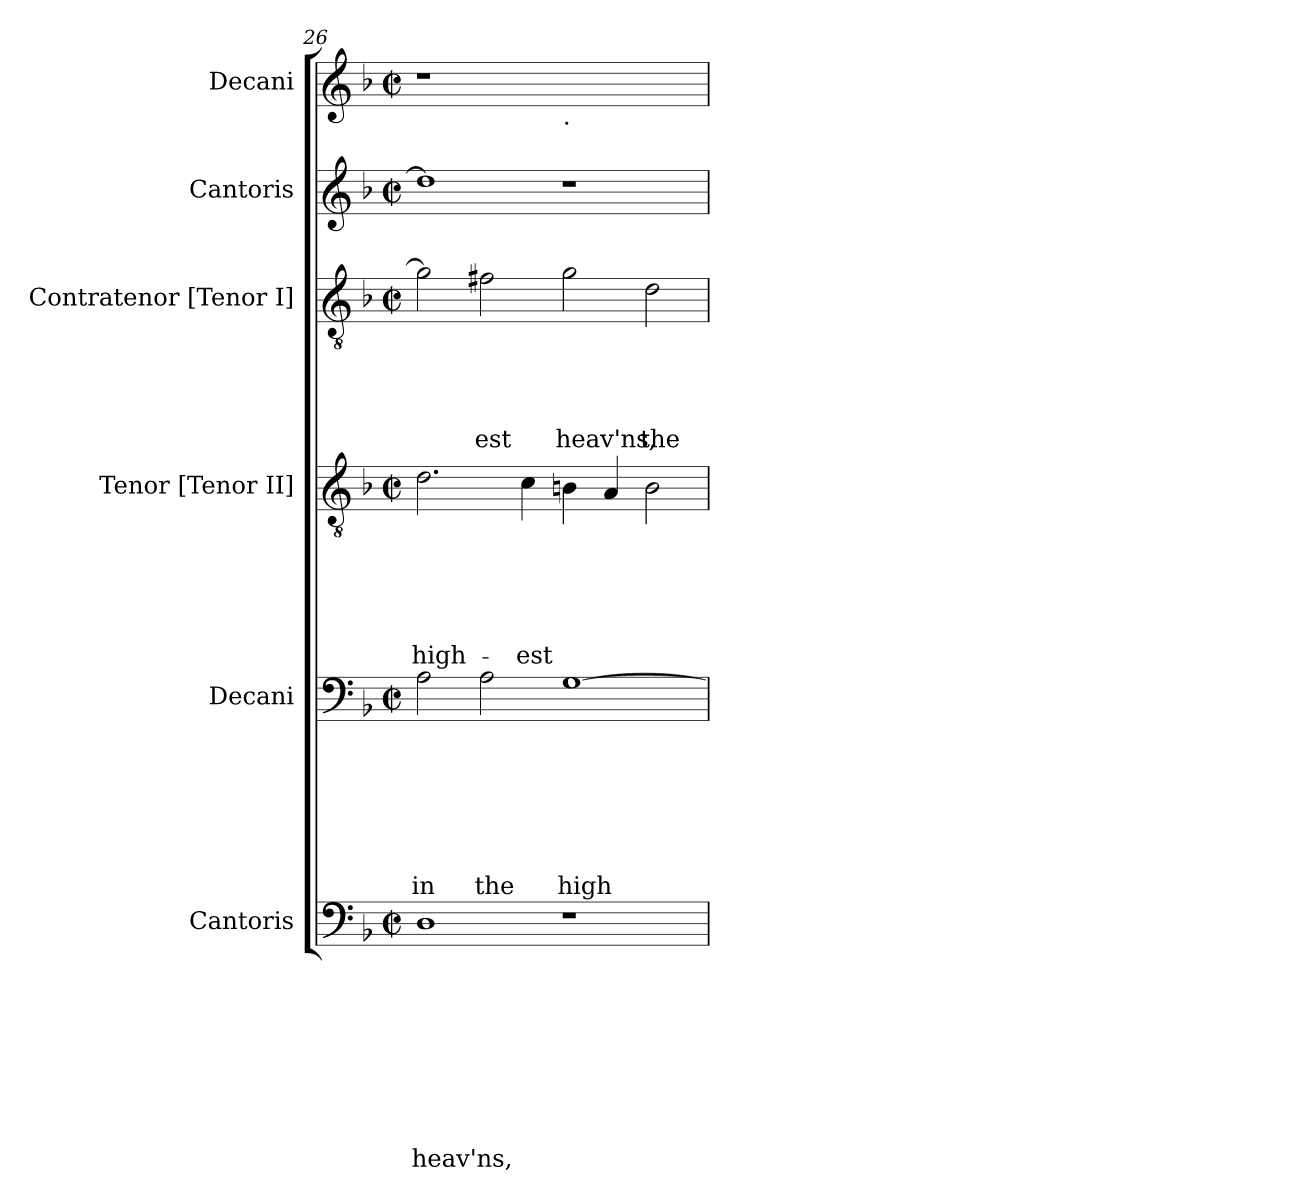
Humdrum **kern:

**kern	**text	**text	**text	**text	**text	**text	**text	**text	**text	**kern	**text	**text	**text	**text	**text	**text	**text	**kern	**text	**text	**text	**text	**text	**text	**kern	**text	**text	**text	**text	**text	**kern	**text	**kern
*part6	*part6	*part6	*part6	*part6	*part6	*part6	*part6	*part6	*part6	*part5	*part5	*part5	*part5	*part5	*part5	*part5	*part5	*part4	*part4	*part4	*part4	*part4	*part4	*part4	*part3	*part3	*part3	*part3	*part3	*part3	*part2	*part2	*part1
*staff6	*staff6	*staff6	*staff6	*staff6	*staff6	*staff6	*staff6	*staff6	*staff6	*staff5	*staff5	*staff5	*staff5	*staff5	*staff5	*staff5	*staff5	*staff4	*staff4	*staff4	*staff4	*staff4	*staff4	*staff4	*staff3	*staff3	*staff3	*staff3	*staff3	*staff3	*staff2	*staff2	*staff1
*I"Cantoris	*	*	*	*	*	*	*	*	*	*I"Decani	*	*	*	*	*	*	*	*I"Tenor [Tenor II]	*	*	*	*	*	*	*I"Contratenor [Tenor I]	*	*	*	*	*	*I"Cantoris	*	*I"Decani
*clefF4	*	*	*	*	*	*	*	*	*	*clefF4	*	*	*	*	*	*	*	*clefGv2	*	*	*	*	*	*	*clefGv2	*	*	*	*	*	*clefG2	*	*clefG2
*k[b-]	*	*	*	*	*	*	*	*	*	*k[b-]	*	*	*	*	*	*	*	*k[b-]	*	*	*	*	*	*	*k[b-]	*	*	*	*	*	*k[b-]	*	*k[b-]
*F:	*	*	*	*	*	*	*	*	*	*F:	*	*	*	*	*	*	*	*F:	*	*	*	*	*	*	*F:	*	*	*	*	*	*F:	*	*F:
*M2/2	*	*	*	*	*	*	*	*	*	*M2/2	*	*	*	*	*	*	*	*M2/2	*	*	*	*	*	*	*M2/2	*	*	*	*	*	*M2/2	*	*M2/2
*met(c|)	*	*	*	*	*	*	*	*	*	*met(c|)	*	*	*	*	*	*	*	*met(c|)	*	*	*	*	*	*	*met(c|)	*	*	*	*	*	*met(c|)	*	*met(c|)
=26	=26	=26	=26	=26	=26	=26	=26	=26	=26	=26	=26	=26	=26	=26	=26	=26	=26	=26	=26	=26	=26	=26	=26	=26	=26	=26	=26	=26	=26	=26	=26	=26	=26
!	!	!	!	!	!	!	!	!	!LO:LY:b:rj	!	!	!	!	!	!	!	!LO:LY:b:rj	!	!	!	!	!	!	!LO:LY:b	!	!	!	!	!	!	!	!	!
1D	.	.	.	.	.	.	.	.	heav'ns,	2A\	.	.	.	.	.	.	in	2.d\	.	.	.	.	.	high-	2g\]	.	.	.	.	.	1dd]	.	1r
!	!	!	!	!	!	!	!	!	!	!	!	!	!	!	!	!	!LO:LY:b:rj	!	!	!	!	!	!	!	!	!	!	!	!	!LO:LY:b	!	!	!
.	.	.	.	.	.	.	.	.	.	2A\	.	.	.	.	.	.	the	.	.	.	.	.	.	.	2f#X\	.	.	.	.	-est	.	.	.
!	!	!	!	!	!	!	!	!	!	!	!	!	!	!	!	!	!	!	!	!	!	!	!	!LO:LY:b	!	!	!	!	!	!	!	!	!
.	.	.	.	.	.	.	.	.	.	.	.	.	.	.	.	.	.	4c\	.	.	.	.	.	-est	.	.	.	.	.	.	.	.	.
!	!	!	!	!	!	!	!	!	!	!	!	!	!	!	!	!	!	!	!	!	!	!	!	!	!	!	!	!	!	!	!	!	!LO:TX:b:t=.
!	!	!	!	!	!	!	!	!	!	!	!	!	!	!	!	!	!LO:LY:b:rj	!	!	!	!	!	!	!	!	!	!	!	!	!LO:LY:b	!	!	!
1r	.	.	.	.	.	.	.	.	.	[>1G	.	.	.	.	.	.	high-	4Bn\	.	.	.	.	.	.	2g\	.	.	.	.	heav'ns,	1r	.	1ryy
.	.	.	.	.	.	.	.	.	.	.	.	.	.	.	.	.	.	4A/	.	.	.	.	.	.	.	.	.	.	.	.	.	.	.
!	!	!	!	!	!	!	!	!	!	!	!	!	!	!	!	!	!	!	!	!	!	!	!	!	!	!	!	!	!	!LO:LY:b	!	!	!
.	.	.	.	.	.	.	.	.	.	.	.	.	.	.	.	.	.	2B\	.	.	.	.	.	.	2d\	.	.	.	.	the	.	.	.
=	=	=	=	=	=	=	=	=	=	=	=	=	=	=	=	=	=	=	=	=	=	=	=	=	=	=	=	=	=	=	=	=	=
*-	*-	*-	*-	*-	*-	*-	*-	*-	*-	*-	*-	*-	*-	*-	*-	*-	*-	*-	*-	*-	*-	*-	*-	*-	*-	*-	*-	*-	*-	*-	*-	*-	*-
